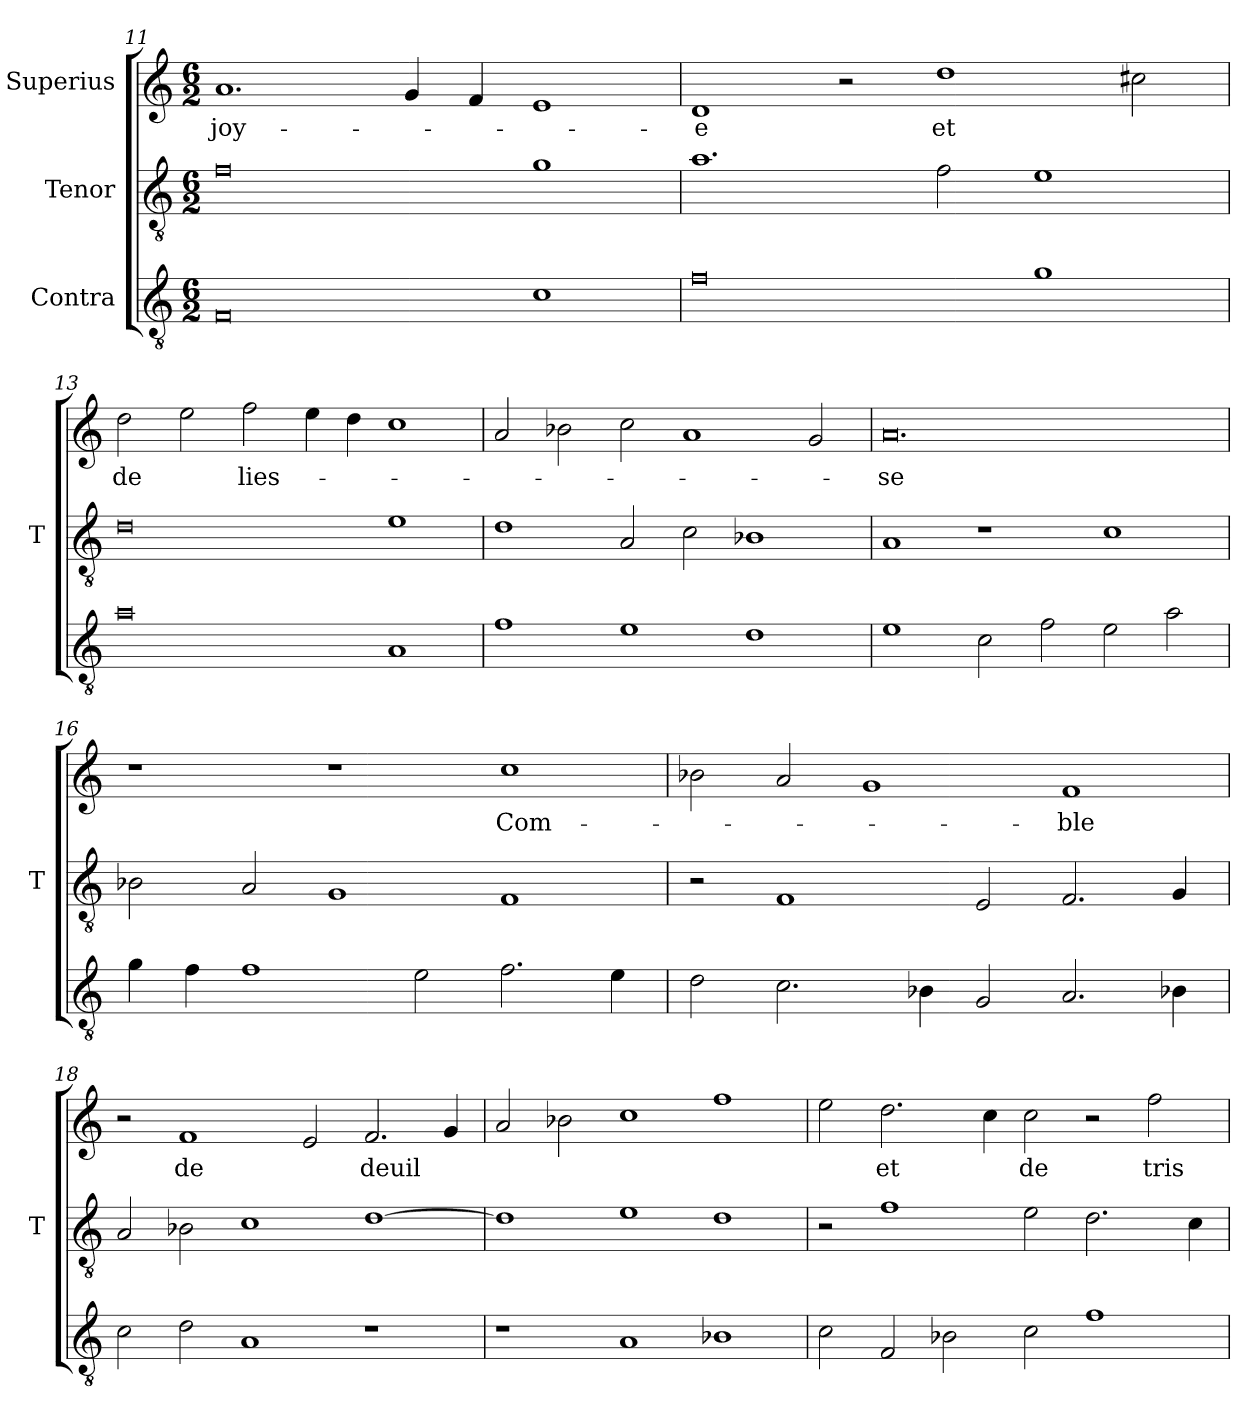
**kern	**kern	**kern	**text
*part3	*part2	*part1	*part1
*staff3	*staff2	*staff1	*staff1
*I"Contra	*I"Tenor	*I"Superius	*
*	*I'T	*	*
*clefGv2	*clefGv2	*clefG2	*
*M6/2	*M6/2	*M6/2	*
=11	=11	=11	=11
0F	0f	1.a	joy-
.	.	4g	.
.	.	4f	.
1c	1g	1e	.
=12	=12	=12	=12
0f	1.a	1d	-e
.	.	2r	.
.	2f	1dd	-et
1g	1e	.	.
.	.	2cc#X	.
=13	=13	=13	=13
0a	0d	2dd	-de
.	.	2ee	.
.	.	2ff	lies-
.	.	4ee	.
.	.	4dd	.
1A	1e	1cc	.
=14	=14	=14	=14
1f	1d	2a	.
.	.	2b-X	.
1e	2A	2cc	.
.	2c	1a	.
1d	1B-X	.	.
.	.	2g	.
=15	=15	=15	=15
1e	1A	0.a	-se
2c	1r	.	.
2f	.	.	.
2e	1c	.	.
2a	.	.	.
=16	=16	=16	=16
4g	2B-X	1r	.
4f	.	.	.
1f	2A	.	.
.	1G	1r	.
2e	.	.	.
2.f	1F	1cc	Com-
4e	.	.	.
=17	=17	=17	=17
2d	2r	2b-X	.
2.c	1F	2a	.
.	.	1g	.
4B-X	.	.	.
2G	2E	.	.
2.A	2.F	1f	-ble
4B-X	4G	.	.
=18	=18	=18	=18
2c	2A	2r	.
2d	2B-X	1f	-de
1A	1c	.	.
.	.	2e	.
1r	[1d	2.f	-deuil
.	.	4g	.
=19	=19	=19	=19
1r	1d]	2a	.
.	.	2b-X	.
1A	1e	1cc	.
1B-X	1d	1ff	.
=20	=20	=20	=20
2c	2r	2ee	.
2F	1f	2.dd	-et
2B-X	.	.	.
.	.	4cc	.
2c	2e	2cc	-de
1f	2.d	2r	.
.	.	2ff	tris-
.	4c	.	.
=	=	=	=
*-	*-	*-	*-
